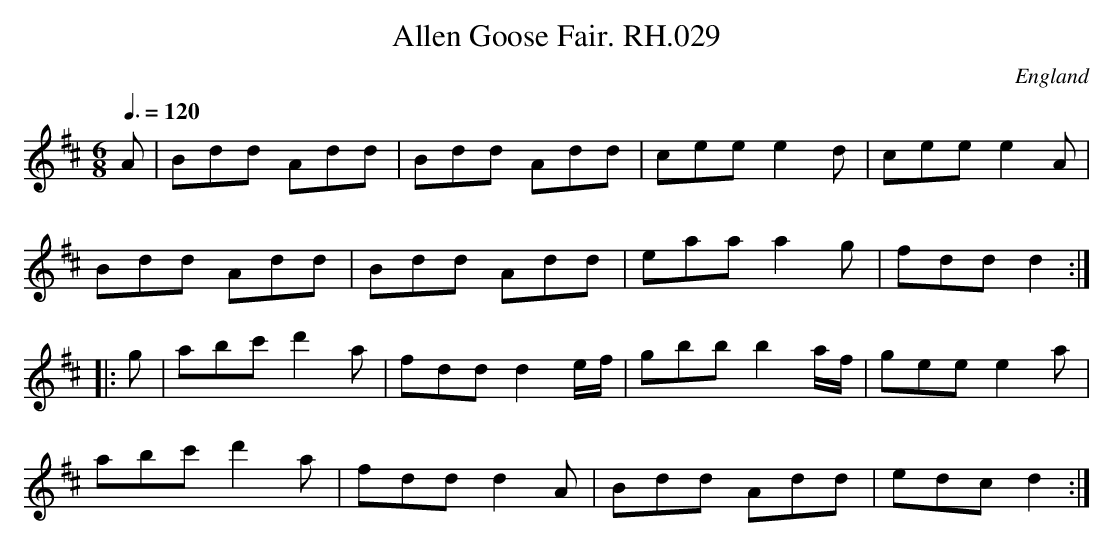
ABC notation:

X:1
T:Allen Goose Fair. RH.029
O:England
M:6/8
L:1/8
Q:3/8=120
K:D
A|Bdd Add|Bdd Add|cee e2d|cee e2A|
Bdd Add|Bdd Add|eaa a2g|fdd d2:|
|:g|abc' d'2a|fdd d2e/f/|gbb b2a/f/|gee e2a|
abc' d'2a|fdd d2A|Bdd Add|edc d2:|
